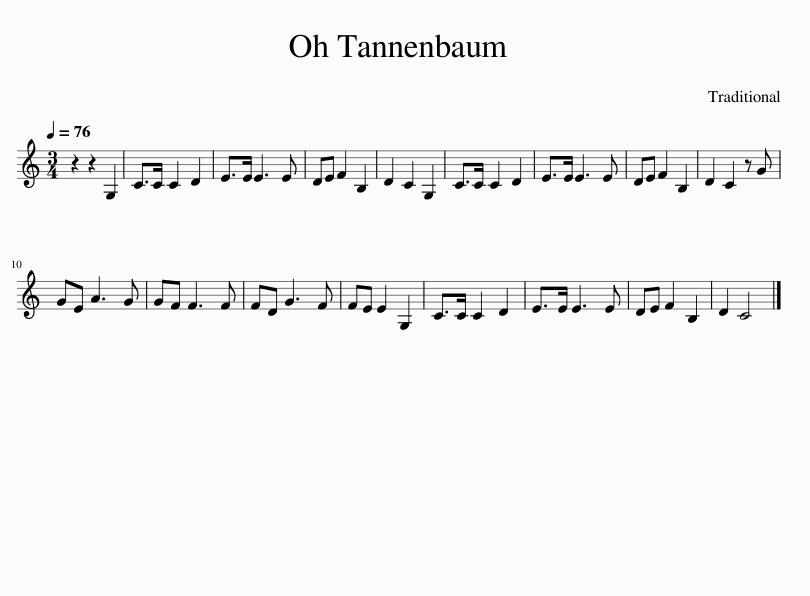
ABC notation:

X:1
L:1/8
Q:1/4=76
M:3/4
I:linebreak $
K:none
V:1 treble transpose=-2
V:1
[K:C] z2 z2 G,2 | C>C C2 D2 | E>E E3 E | DE F2 B,2 | D2 C2 G,2 | %5
 C>C C2 D2 | E>E E3 E | DE F2 B,2 | D2 C2 z G |$ GE A3 G | %10
 GF F3 F | FD G3 F | FE E2 G,2 | C>C C2 D2 | E>E E3 E | %15
 DE F2 B,2 | D2 C4 |] %17
